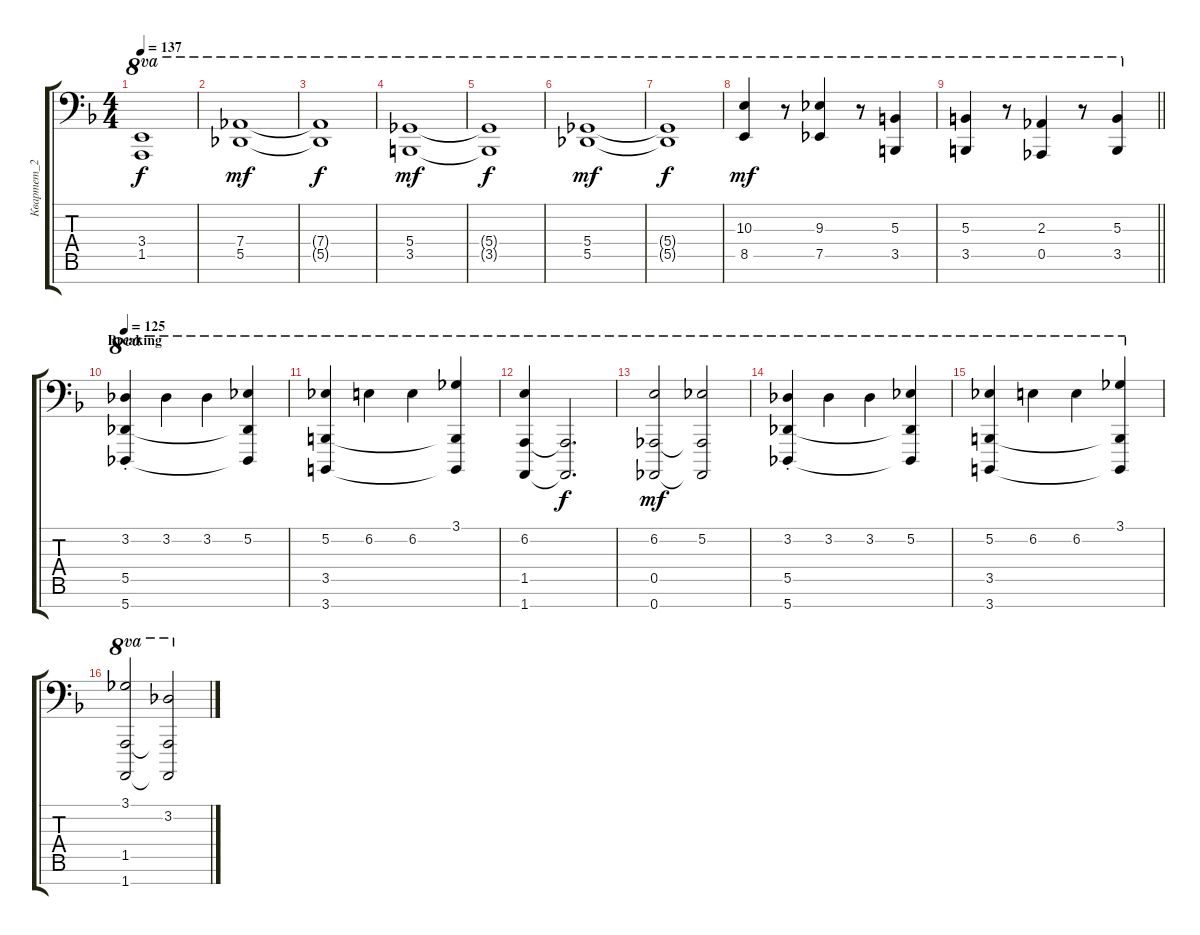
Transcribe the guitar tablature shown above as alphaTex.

\track ("Квартет_2" "Квартет_2") {instrument stringensemble2}
\staff {score tabs}
\tuning (Eb4 Bb3 Gb3 Db3 Ab2 Eb2 Ab1) {hide}
\ts (4 4)
\tempo 137
\clef f4
\ks dminor
(3.4{t} 1.5{t}).1{ot 8va dy f} |
(7.4 5.5).1{ot 8va dy mf} |
(7.4{t} 5.5{t}).1{ot 8va dy f} |
(5.4 3.5).1{ot 8va dy mf} |
(5.4{t} 3.5{t}).1{ot 8va dy f} |
(5.4 5.5).1{ot 8va dy mf} |
(5.4{t} 5.5{t}).1{ot 8va dy f} |
(10.3 8.5).4{ot 8va dy mf} r.8{ot 8va} (9.3 7.5).4{ot 8va} r.8{ot 8va} (5.3 3.5).4{ot 8va} |
\barLineRight lightlight
(5.3 3.5).4{ot 8va} r.8{ot 8va} (2.3 0.5).4{ot 8va} r.8{ot 8va} (5.3 3.5).4{ot 8va} |
\section ("" "Breaking")
\tempo 125
(3.2{st} 5.5 5.7).4{ot 8va} 3.2.4{ot 8va} 3.2.4{ot 8va} (5.2 5.5{t} 5.7{t}).4{ot 8va} |
(5.2 3.5 3.7).4{ot 8va} 6.2.4{ot 8va} 6.2.4{ot 8va} (3.1 3.5{t} 3.7{t}).4{ot 8va} |
(6.2 1.5 1.7).4{ot 8va} (1.5{t} 1.7{t}).2{d ot 8va dy f} |
(6.2 0.5 0.7).2{ot 8va dy mf} (5.2 0.5{t} 0.7{t}).2{ot 8va} |
(3.2{st} 5.5 5.7).4{ot 8va} 3.2.4{ot 8va} 3.2.4{ot 8va} (5.2 5.5{t} 5.7{t}).4{ot 8va} |
(5.2 3.5 3.7).4{ot 8va} 6.2.4{ot 8va} 6.2.4{ot 8va} (3.1 3.5{t} 3.7{t}).4{ot 8va} |
(3.1 1.5 1.7).2{ot 8va} (3.2 1.5{t} 1.7{t}).2{ot 8va}
